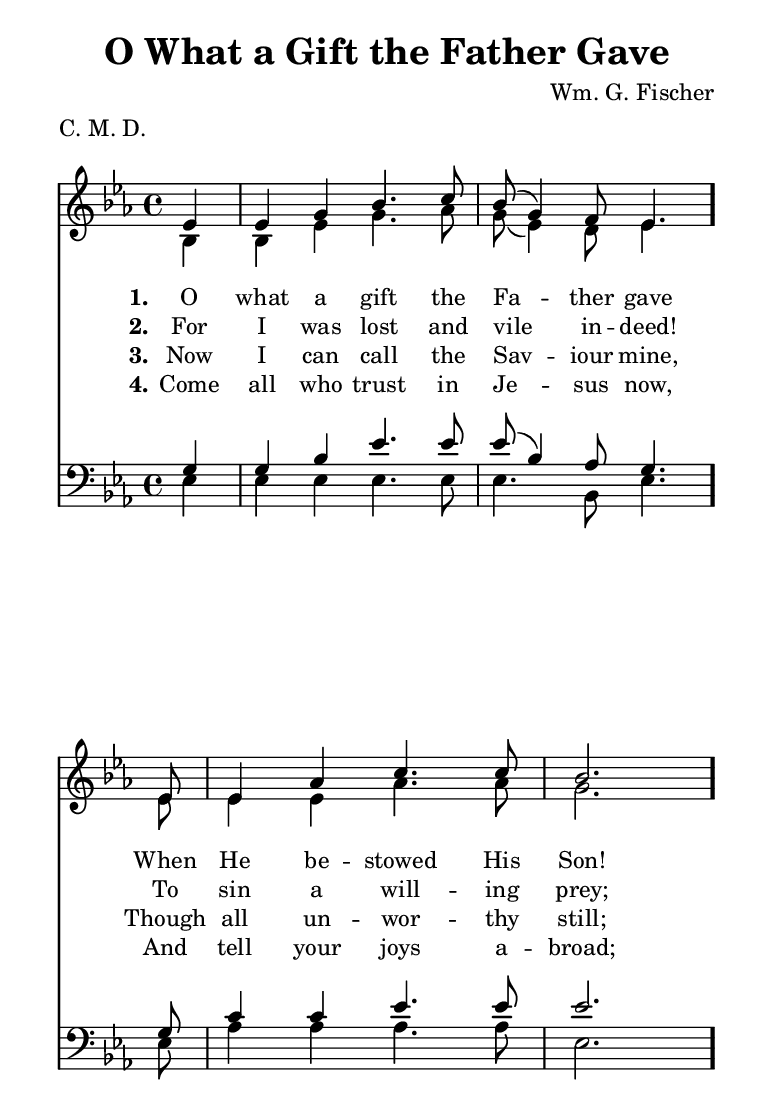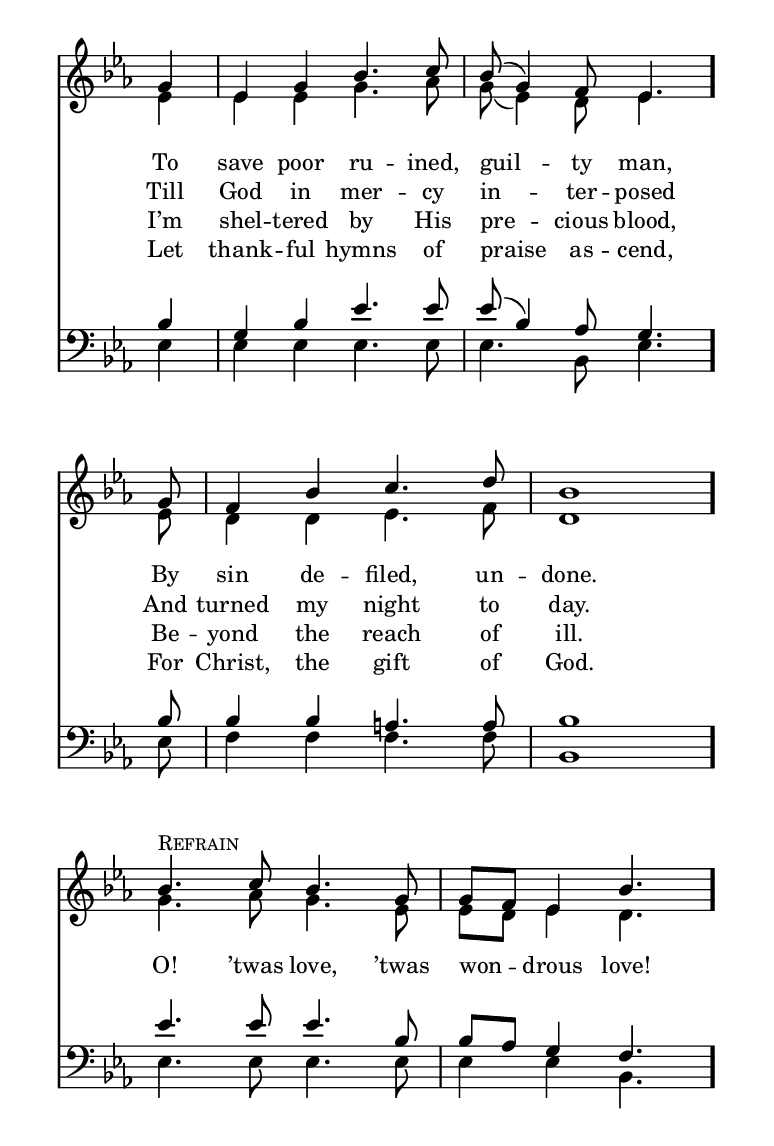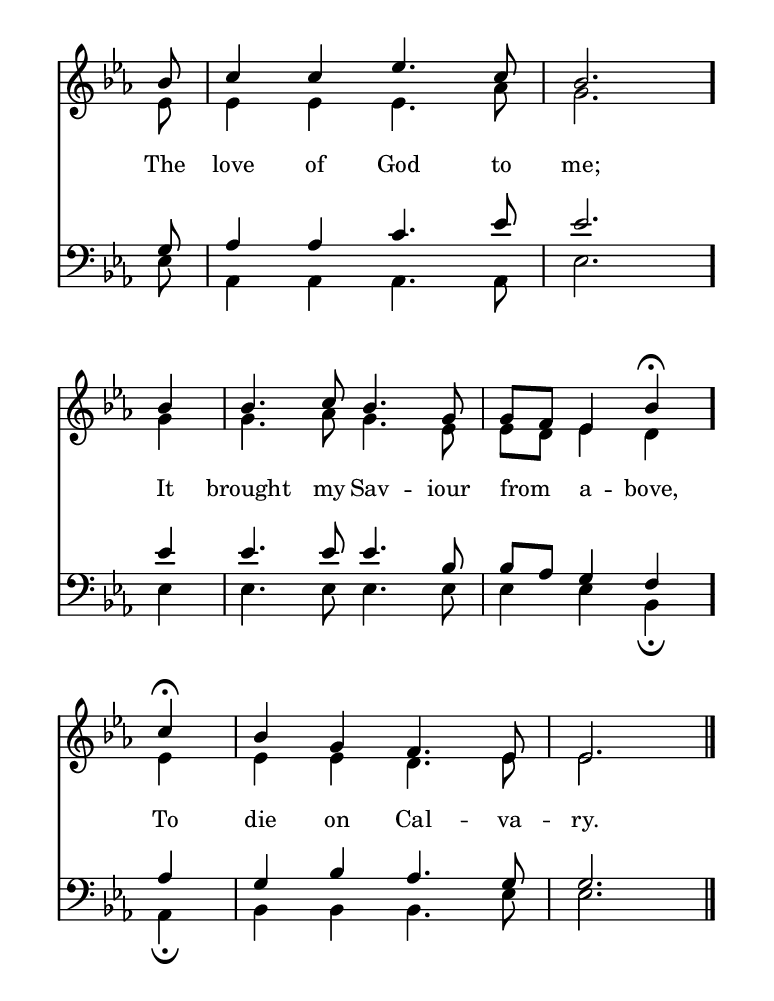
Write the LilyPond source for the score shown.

\include "common/global.ily"
\paper {
  \include "common/paper.ily"
  %ragged-bottom = ##t
  ragged-last-bottom = ##t
  %systems-per-page = ##f
  %page-count = ##f
}

% TODO reformat this as it appears in the EOG -- without music ?

\header{
  hymnnumber = "15"
  title = "O What a Gift the Father Gave"
  tunename = ""
  meter = "C. M. D."
  %poet = ""
  composer = "Wm. G. Fischer"
  %copyright = ""
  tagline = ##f
}

% for fermata in MIDI
% TODO make four fermatas (in typesetting) two
ta = { \tempo 4=80 }
tb = { \tempo 4=40 }

patternA = { \ta c4 | c4 c4 c4. c8 | c8( c4) c8 c4. } % Line 1, 3 soprano / alto / tenor
patternB = { \ta c8 | c4 c4 c4. c8 | c2.            } % Line 2 all, Refrain line 2 all
patternC = { \ta c8 | c4 c4 c4. c8 | c1             } % Line 4 all
patternD = { \ta c4 | c4 c4 c4. c8 | c4.     c8 c4. } % Line 1, 3 bass

patternE = { \ta c4. c8 c4. c8 | c8[ c8] c4 c4. } % Refrain line 1 soprano / alto / tenor
patternF = { \ta c4 | c4. c8 c4. c8 | c8[ c8] c4 \tb c4 \fermata } % Refrain line 3 soprano
patternJ = { \ta c4 | c4. c8 c4. c8 | c8[ c8] c4 \tb c4 } % Refrain line 3 alto / tenor
patternG = { \tb c4 \fermata \ta | c4 c4 c4. c8 | c2. } % Refrain line 4 soprano / bass
patternK = { \tb c4          \ta | c4 c4 c4. c8 | c2. } % Refrain line 4 alto / tenor

patternH = { \ta c4. c8 c4. c8 | c4 c4 c4. } % Refrain line 1 bass
patternI = { \ta c4 | c4. c8 c4. c8 | c4 c4 \tb c4 \fermata } % Refrain line 3 bass

global = {
  \include "common/overrides.ily"
  %\autoBeamOff
  \override Staff.TimeSignature.style = #'()
  \time 4/4
  \override Score.MetronomeMark.transparent = ##t % hide all fermata changes too
  \ta
  \key ees \major
  \partial 4
  \autoBeamOff
}

notesSoprano = {
\global
\relative c' {

  \changePitch \patternA { ees | ees g bes c | bes g f ees }
  \changePitch \patternB { ees | ees aes c c | bes         }
  \changePitch \patternA { g   | ees g bes c | bes g f ees }
  \changePitch \patternC { g   | f bes c d   | bes         }

  << s^\markup { \small \caps "Refrain" }
  \changePitch \patternE { bes c bes g | g f ees bes' } >>
  \changePitch \patternB {         bes | c c ees c   | bes          }
  \changePitch \patternF {         bes | bes c bes g | g f ees bes' }
  \changePitch \patternG {         c   | bes g f ees | ees          }

  \bar "|."

}
}

notesAlto = {
\global
\relative e' {

  \changePitch \patternA { bes | bes ees g aes   | g ees d ees }
  \changePitch \patternB { ees | ees ees aes aes | g           }
  \changePitch \patternA { ees | ees ees g aes   | g ees d ees }
  \changePitch \patternC { ees | d d ees f       | d           }

  \changePitch \patternE { g aes g ees | ees d ees d }
  \changePitch \patternB {         ees | ees ees ees aes | g           }
  \changePitch \patternJ {         g   | g aes g ees     | ees d ees d }
  \changePitch \patternK {         ees | ees ees d ees   | ees         }

}
}

notesTenor = {
\global
\relative a {

  \changePitch \patternA { g   | g bes ees ees | ees bes aes g }
  \changePitch \patternB { g   | c c ees ees   | ees           }
  \changePitch \patternA { bes | g bes ees ees | ees bes aes g }
  \changePitch \patternC { bes | bes bes a a   | bes           }

  \changePitch \patternE { ees ees ees bes | bes aes g f }
  \changePitch \patternB {             g   | aes aes c ees   | ees         }
  \changePitch \patternJ {             ees | ees ees ees bes | bes aes g f }
  \changePitch \patternK {             aes | g bes aes g     | g           }

}
}

notesBass = {
\global
\relative f {

  \changePitch \patternD { ees | ees ees ees ees | ees bes ees }
  \changePitch \patternB { ees | aes aes aes aes | ees }
  \changePitch \patternD { ees | ees ees ees ees | ees bes ees }
  \changePitch \patternC { ees | f f f f | bes, }

  \changePitch \patternH { ees ees ees ees | ees ees bes }
  \changePitch \patternB { ees | aes, aes aes aes | ees' }
  \changePitch \patternI { ees | ees ees ees ees | ees ees bes }
  \changePitch \patternG { aes | bes bes bes ees | ees }

}
}

Refrain = \lyricmode {

O! ’twas love, ’twas won -- drous love! \bar "."
The love of God to me; \bar "." \break
It brought my Sav -- iour from a -- bove, \bar "."
To die on Cal -- va -- ry. \bar "." \break

}

wordsA = \lyricmode {
\set stanza = "1."

O what a gift the Fa -- ther gave \bar "."
When He be -- stowed His Son! \bar "." \break
To save poor ru -- ined, guil -- ty man, \bar "."
By sin de -- filed, un -- done. \bar "." \break

}

wordsB = \lyricmode {
\set stanza = "2."

For I was lost and vile in -- deed!
To sin a will -- ing prey;
Till God in mer -- cy in -- ter -- posed
And turned my night to day.

\Refrain

}

wordsC = \lyricmode {
\set stanza = "3."

Now I can call the Sav -- iour mine,
Though all un -- wor -- thy still;
I’m shel -- tered by His pre -- cious blood,
Be -- yond the reach of ill.

}

wordsD = \lyricmode {
\set stanza = "4."

Come all who trust in Je -- sus now,
And tell your joys a -- broad;
Let thank -- ful hymns of praise as -- cend,
For Christ, the gift of God.

}

\score {
  \context ChoirStaff <<
    \context Staff = upper <<
      \set ChoirStaff.systemStartDelimiter = #'SystemStartBar
      \context Voice  = sopranos { \voiceOne << \notesSoprano >> }
      \context Voice  = altos { \voiceTwo << \notesAlto >> }
      \context Lyrics = one   \lyricsto sopranos \wordsA
      \context Lyrics = two   \lyricsto sopranos \wordsB
      \context Lyrics = three \lyricsto sopranos \wordsC
      \context Lyrics = four  \lyricsto sopranos \wordsD
      %\context Lyrics = five  \lyricsto sopranos \wordsE
    >>
    \context Staff = men <<
      \clef bass
      \context Voice  = tenors { \voiceOne << \notesTenor >> }
      \context Voice  = basses { \voiceTwo << \notesBass >> }
    >>
  >>
  \layout {
    \include "common/layout.ily"
  }
  \midi{
    \include "common/midi.ily"
  }
}

\version "2.18.0"  % necessary for upgrading to future LilyPond versions.

% vi:set et ts=2 sw=2 ai nocindent syntax=lilypond
